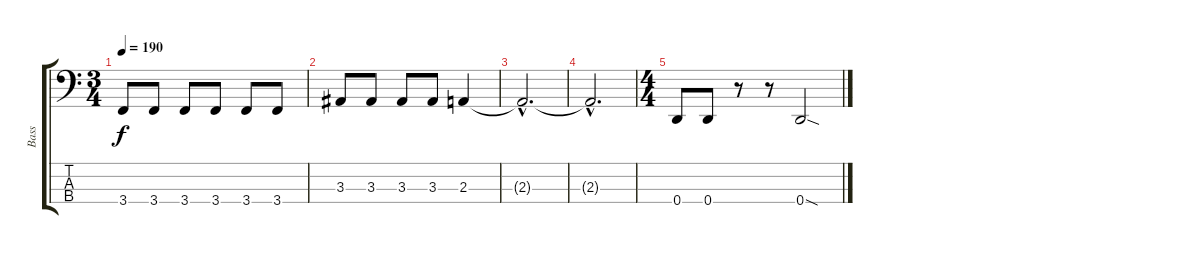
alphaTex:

\track ("Bass" "Bass") {instrument electricbassfinger}
\staff {score tabs}
\tuning (F2 C2 G1 D1) {hide}
\ts (3 4)
\tempo 190
\clef f4
\ks c
3.4.8{dy f} 3.4.8 3.4.8 3.4.8 3.4.8 3.4.8 |
3.3.8 3.3.8 3.3.8 3.3.8 2.3.4 |
2.3{hac t}.2{d} |
2.3{hac t}.2{d} |
\ts (4 4)
0.4.8 0.4.8 r.8 r.8 0.4{sod}.2
